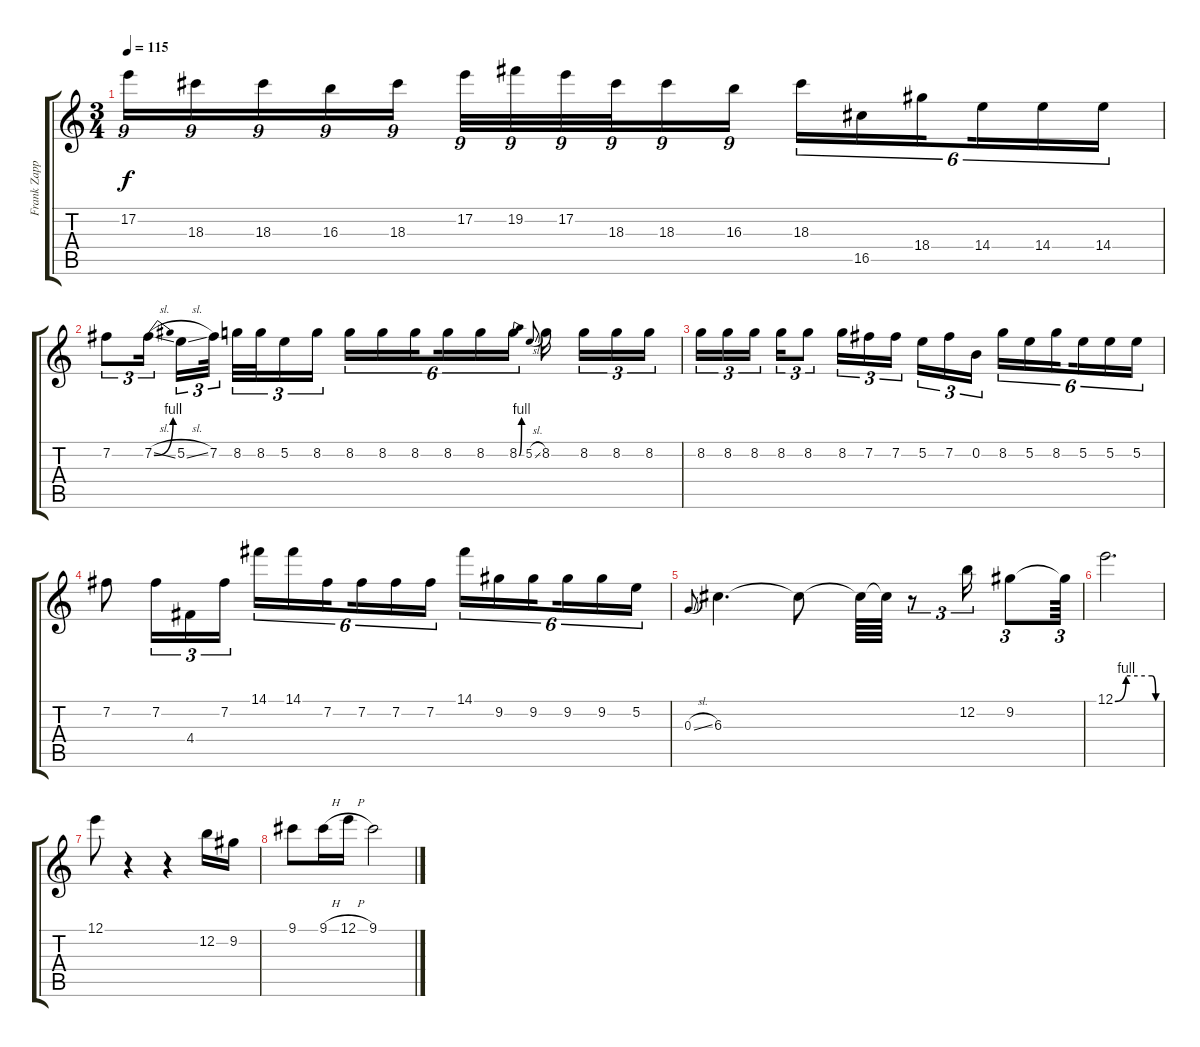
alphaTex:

\track ("Frank Zappa" "Frank Zapp") {instrument distortionguitar}
\staff {score tabs}
\tuning (E4 B3 G3 D3 A2 E2) {hide}
\ts (3 4)
\tempo 115
\clef g2
\ks c
17.2.16{tu (9 8) dy f} 18.3.16{tu (9 8)} 18.3.16{tu (9 8)} 16.3.16{tu (9 8)} 18.3.16{tu (9 8)} 17.2.32{tu (9 8)} 19.2.32{tu (9 8)} 17.2.32{tu (9 8)} 18.3.32{tu (9 8)} 18.3.16{tu (9 8)} 16.3.16{tu (9 8)} 18.3.16{tu (6 4)} 16.5.16{tu (6 4)} 18.4.16{tu (6 4) beam splitsecondary} 14.4.16{tu (6 4)} 14.4.16{tu (6 4)} 14.4.16{tu (6 4)} |
7.2.8{tu (3 2)} 7.2{be (bend 0 0 60 4) sl}.16{tu (3 2) beam splitsecondary} 5.2{sl}.16{tu (3 2)} 7.2.32{tu (3 2) beam splitsecondary} 8.2.32{tu (3 2)} 8.2.32{tu (3 2)} 5.2.16{tu (3 2)} 8.2.16{tu (3 2) beam splitsecondary} 8.2.16{tu (6 4)} 8.2.16{tu (6 4)} 8.2.16{tu (6 4) beam splitsecondary} 8.2.16{tu (6 4)} 8.2.16{tu (6 4)} 8.2{be (bend 0 0 60 4)}.16{tu (6 4)} 5.2{sl}.8{gr onbeat beam splitsecondary} 8.2.16{beam splitsecondary} 8.2.16{tu (3 2)} 8.2.16{tu (3 2)} 8.2.16{tu (3 2)} |
8.2.16{tu (3 2)} 8.2.16{tu (3 2)} 8.2.16{tu (3 2) beam splitsecondary} 8.2.16{tu (3 2)} 8.2.8{tu (3 2)} 8.2.16{tu (3 2)} 7.2.16{tu (3 2)} 7.2.16{tu (3 2) beam splitsecondary} 5.2.16{tu (3 2)} 7.2.16{tu (3 2)} 0.2.16{tu (3 2)} 8.2.16{tu (6 4)} 5.2.16{tu (6 4)} 8.2.16{tu (6 4) beam splitsecondary} 5.2.16{tu (6 4)} 5.2.16{tu (6 4)} 5.2.16{tu (6 4)} |
7.2.8 7.2.16{tu (3 2)} 4.4.16{tu (3 2)} 7.2.16{tu (3 2)} 14.1.16{tu (6 4)} 14.1.16{tu (6 4)} 7.2.16{tu (6 4) beam splitsecondary} 7.2.16{tu (6 4)} 7.2.16{tu (6 4)} 7.2.16{tu (6 4)} 14.1.16{tu (6 4)} 9.2.16{tu (6 4)} 9.2.16{tu (6 4) beam splitsecondary} 9.2.16{tu (6 4)} 9.2.16{tu (6 4)} 5.2.16{tu (6 4)} |
0.3{sl}.8{gr onbeat} 6.3.4{d} 6.3{t}.8 6.3{t}.64 6.3{t}.64 r.8{tu (3 2)} 12.2.16{tu (3 2)} 9.2.8{tu (3 2)} 9.2{t}.64{tu (3 2)} |
12.1{be (custom 0 0 15 4 50 4 55 0 60 0)}.2{d} |
12.1.8 r.4 r.4 12.2.16 9.2.16 |
9.1.8 9.1{h}.16 12.1{h}.16 9.1.2
